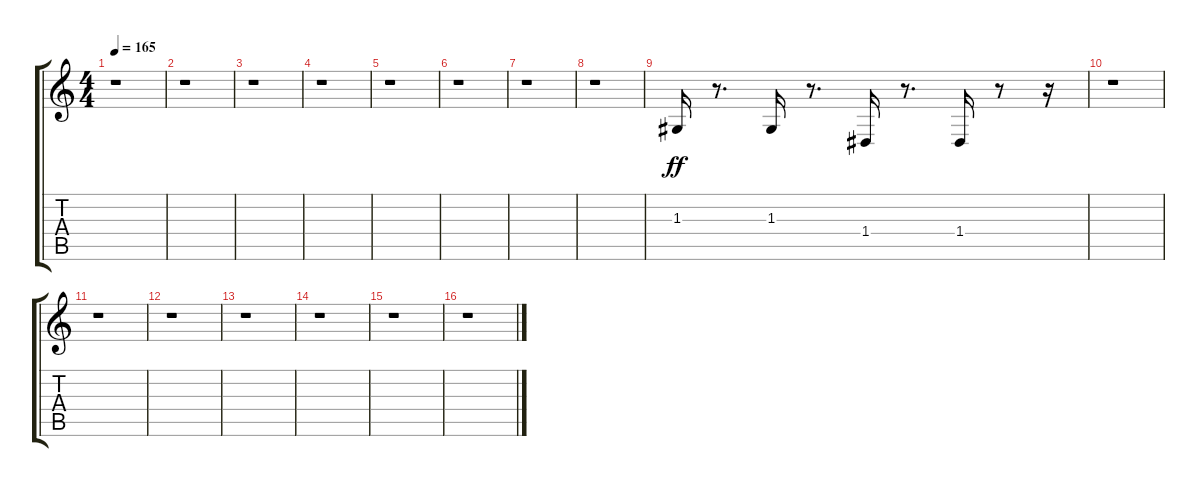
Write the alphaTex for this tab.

\track (" " " ") {instrument orchestrahit}
\staff {score tabs}
\tuning (E4 B3 G3 D3 A2 E2) {hide}
\ts (4 4)
\tempo 165
\clef g2
\ks c
r.1{dy ff} |
r.1 |
r.1 |
r.1 |
r.1 |
r.1 |
r.1 |
r.1 |
1.3.16 r.8{d} 1.3.16 r.8{d} 1.4.16 r.8{d} 1.4.16 r.8 r.16 |
r.1 |
r.1 |
r.1 |
r.1 |
r.1 |
r.1 |
r.1
